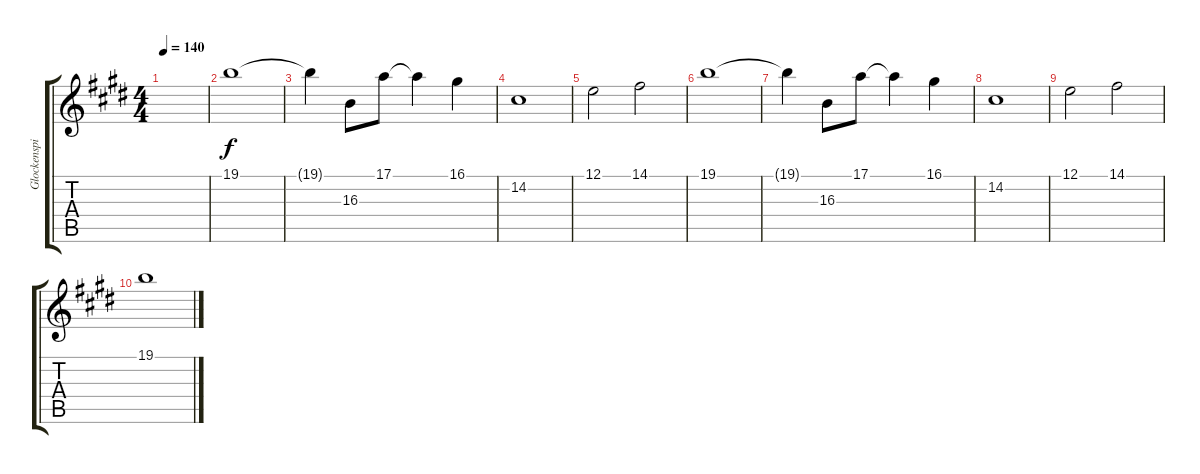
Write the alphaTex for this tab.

\track ("Glockenspiel" "Glockenspi") {instrument glockenspiel}
\staff {score tabs}
\tuning (E4 B3 G3 D3 A2 E2) {hide}
\ts (4 4)
\tempo 140
\clef g2
\ks e
|
19.1.1 |
19.1{t}.4 16.3.8 17.1.8 17.1{t}.4 16.1.4 |
14.2.1 |
12.1.2 14.1.2 |
19.1.1 |
19.1{t}.4 16.3.8 17.1.8 17.1{t}.4 16.1.4 |
14.2.1 |
12.1.2 14.1.2 |
19.1.1
